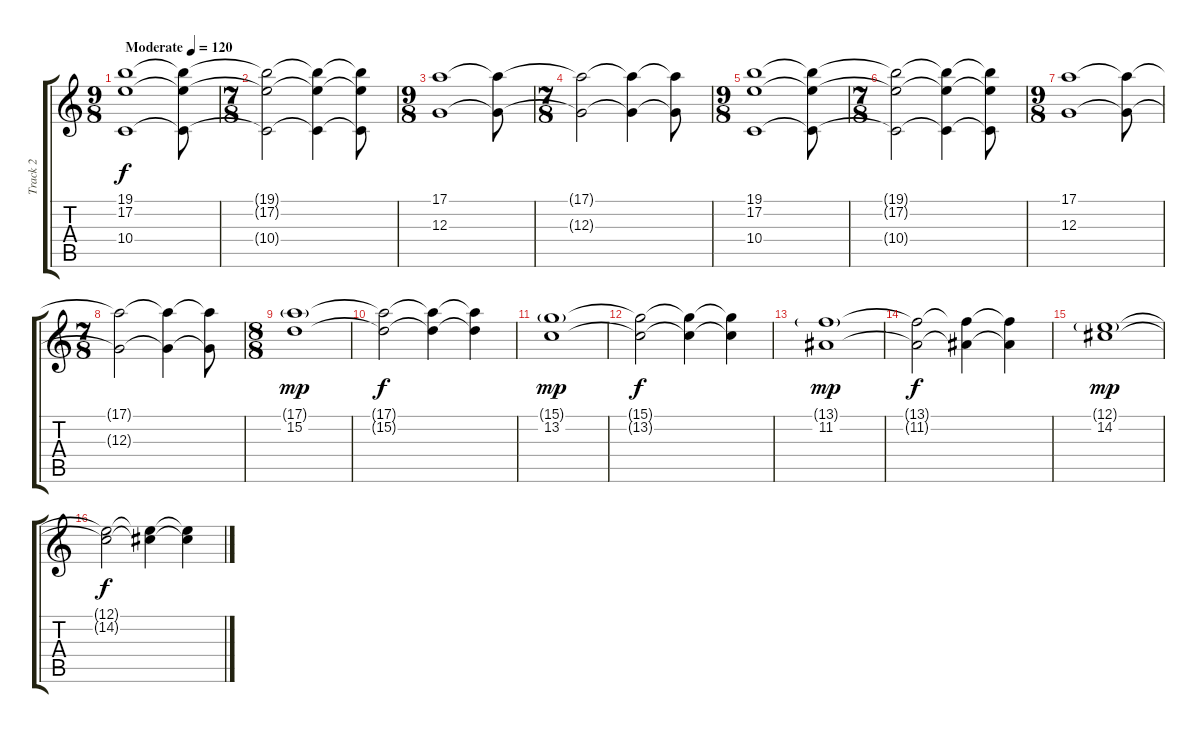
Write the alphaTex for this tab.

\track ("Track 2" "Track 2") {instrument lead3calliope}
\staff {score tabs}
\tuning (E4 B3 G3 D3 A2 E2) {hide}
\ts (9 8)
\tempo (120 "Moderate")
\clef g2
\ks c
(19.1 17.2 10.4).1{dy f instrument lead3calliope} (19.1{t} 17.2{t} 10.4{t}).8{volume 11} |
\ts (7 8)
(19.1{t} 17.2{t} 10.4{t}).2{volume 9} (19.1{t} 17.2{t} 10.4{t}).4{volume 7} (19.1{t} 17.2{t} 10.4{t}).8{volume 4} |
\ts (9 8)
(17.1 12.3).1{volume 13} (17.1{t} 12.3{t}).8{volume 11} |
\ts (7 8)
(17.1{t} 12.3{t}).2{volume 9} (17.1{t} 12.3{t}).4{volume 7} (17.1{t} 12.3{t}).8{volume 4} |
\ts (9 8)
(19.1 17.2 10.4).1{volume 13} (19.1{t} 17.2{t} 10.4{t}).8{volume 11} |
\ts (7 8)
(19.1{t} 17.2{t} 10.4{t}).2{volume 9} (19.1{t} 17.2{t} 10.4{t}).4{volume 7} (19.1{t} 17.2{t} 10.4{t}).8{volume 4} |
\ts (9 8)
(17.1 12.3).1{volume 13} (17.1{t} 12.3{t}).8{volume 11} |
\ts (7 8)
(17.1{t} 12.3{t}).2{volume 9} (17.1{t} 12.3{t}).4{volume 7} (17.1{t} 12.3{t}).8{volume 4} |
\ts (8 8)
(17.1{g} 15.2).1{dy mp volume 13} |
(17.1{t} 15.2{t}).2{dy f volume 9} (17.1{t} 15.2{t}).4{volume 7} (17.1{t} 15.2{t}).4{volume 4} |
(15.1{g} 13.2).1{dy mp volume 13} |
(15.1{t} 13.2{t}).2{dy f volume 9} (15.1{t} 13.2{t}).4{volume 7} (15.1{t} 13.2{t}).4{volume 4} |
(13.1{g} 11.2).1{dy mp volume 13} |
(13.1{t} 11.2{t}).2{dy f volume 9} (13.1{t} 11.2{t}).4{volume 7} (13.1{t} 11.2{t}).4{volume 4} |
(12.1{g} 14.2).1{dy mp volume 13} |
(12.1{t} 14.2{t}).2{dy f volume 9} (12.1{t} 14.2{t}).4{volume 7} (12.1{t} 14.2{t}).4{volume 4}
